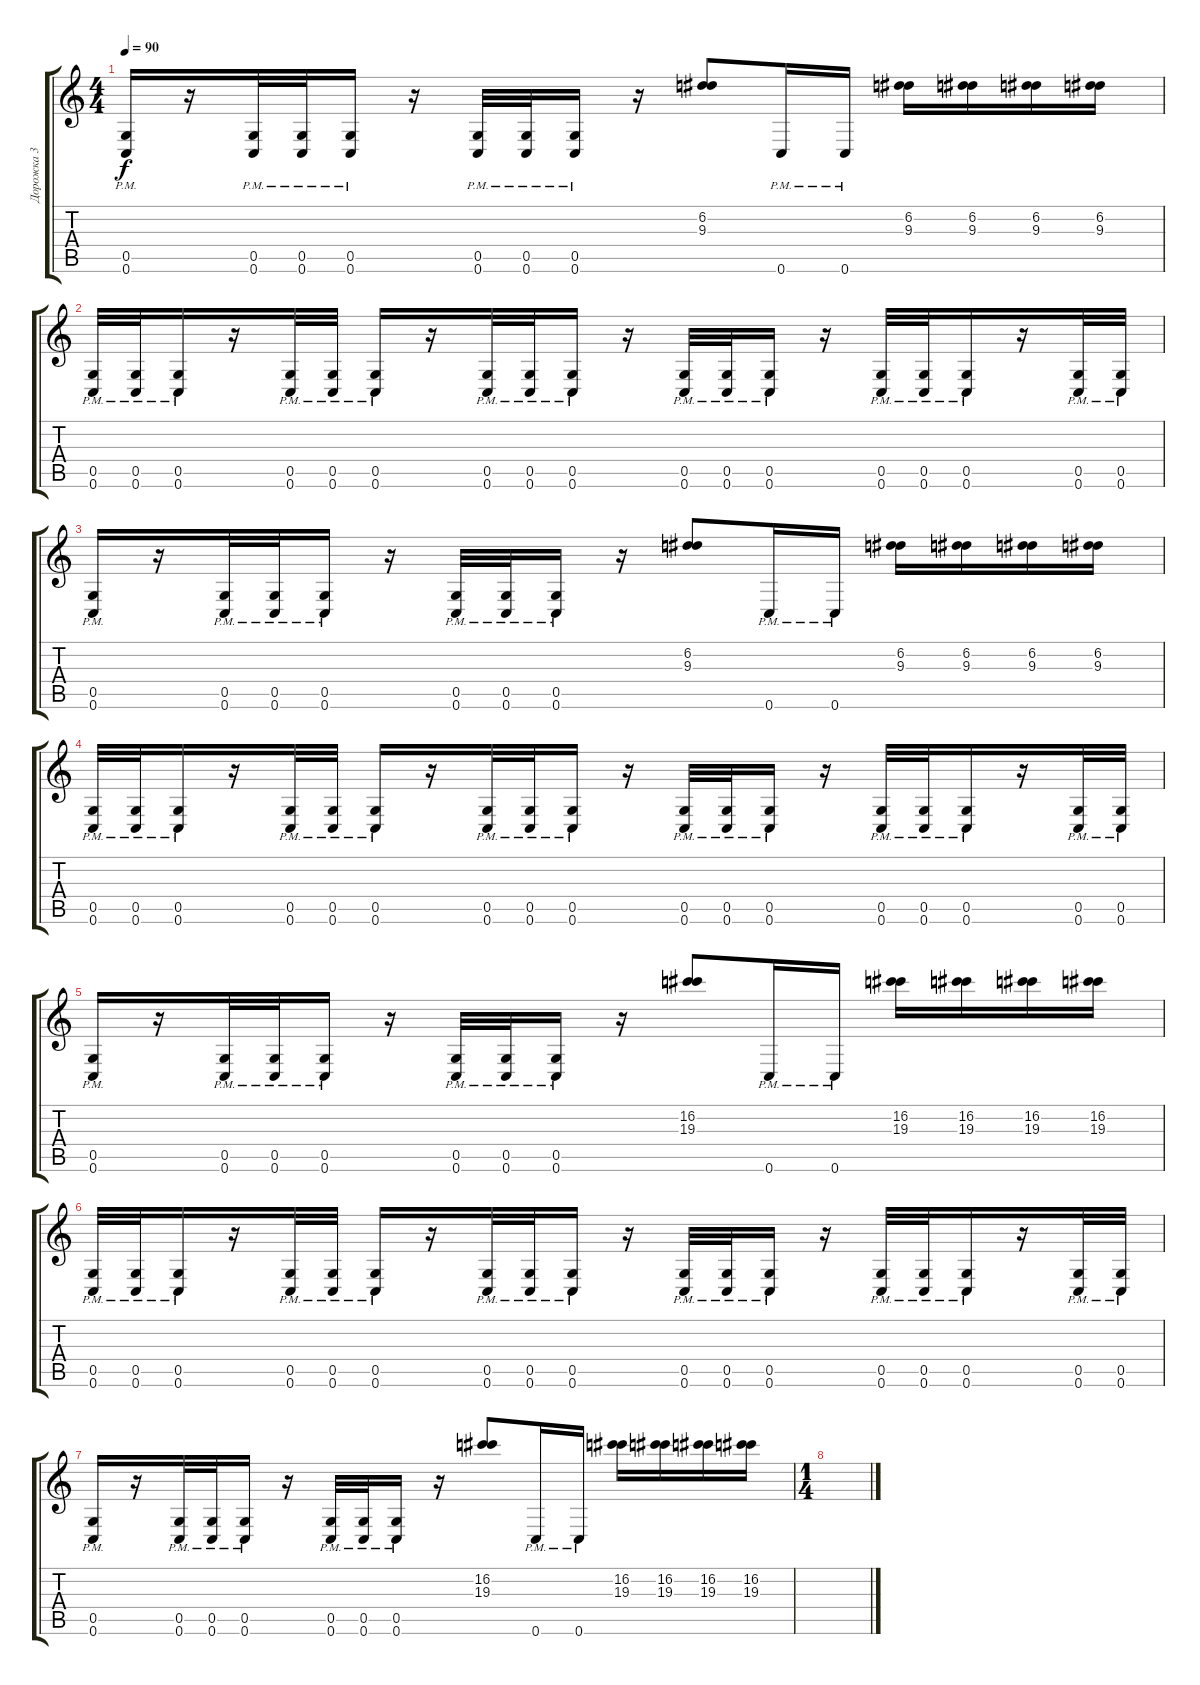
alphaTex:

\track ("Дорожка 3" "Дорожка 3") {instrument distortionguitar}
\staff {score tabs}
\tuning (D4 A3 F3 C3 G2 C2) {hide}
\ts (4 4)
\tempo 90
\clef g2
\ks c
(0.5{pm} 0.6{pm}).16{dy f} r.16 (0.5{pm} 0.6{pm}).32 (0.5{pm} 0.6{pm}).32 (0.5{pm} 0.6{pm}).16 r.16 (0.5{pm} 0.6{pm}).32 (0.5{pm} 0.6{pm}).32 (0.5{pm} 0.6{pm}).16 r.16 (6.2 9.3).8 0.6{pm}.16 0.6{pm}.16 (6.2 9.3).16 (6.2 9.3).16 (6.2 9.3).16 (6.2 9.3).16 |
(0.5{pm} 0.6{pm}).32 (0.5{pm} 0.6{pm}).32 (0.5{pm} 0.6{pm}).16 r.16 (0.5{pm} 0.6{pm}).32 (0.5{pm} 0.6{pm}).32 (0.5{pm} 0.6{pm}).16 r.16 (0.5{pm} 0.6{pm}).32 (0.5{pm} 0.6{pm}).32 (0.5{pm} 0.6{pm}).16 r.16 (0.5{pm} 0.6{pm}).32 (0.5{pm} 0.6{pm}).32 (0.5{pm} 0.6{pm}).16 r.16 (0.5{pm} 0.6{pm}).32 (0.5{pm} 0.6{pm}).32 (0.5{pm} 0.6{pm}).16 r.16 (0.5{pm} 0.6{pm}).32 (0.5{pm} 0.6{pm}).32 |
(0.5{pm} 0.6{pm}).16 r.16 (0.5{pm} 0.6{pm}).32 (0.5{pm} 0.6{pm}).32 (0.5{pm} 0.6{pm}).16 r.16 (0.5{pm} 0.6{pm}).32 (0.5{pm} 0.6{pm}).32 (0.5{pm} 0.6{pm}).16 r.16 (6.2 9.3).8 0.6{pm}.16 0.6{pm}.16 (6.2 9.3).16 (6.2 9.3).16 (6.2 9.3).16 (6.2 9.3).16 |
(0.5{pm} 0.6{pm}).32 (0.5{pm} 0.6{pm}).32 (0.5{pm} 0.6{pm}).16 r.16 (0.5{pm} 0.6{pm}).32 (0.5{pm} 0.6{pm}).32 (0.5{pm} 0.6{pm}).16 r.16 (0.5{pm} 0.6{pm}).32 (0.5{pm} 0.6{pm}).32 (0.5{pm} 0.6{pm}).16 r.16 (0.5{pm} 0.6{pm}).32 (0.5{pm} 0.6{pm}).32 (0.5{pm} 0.6{pm}).16 r.16 (0.5{pm} 0.6{pm}).32 (0.5{pm} 0.6{pm}).32 (0.5{pm} 0.6{pm}).16 r.16 (0.5{pm} 0.6{pm}).32 (0.5{pm} 0.6{pm}).32 |
(0.5{pm} 0.6{pm}).16 r.16 (0.5{pm} 0.6{pm}).32 (0.5{pm} 0.6{pm}).32 (0.5{pm} 0.6{pm}).16 r.16 (0.5{pm} 0.6{pm}).32 (0.5{pm} 0.6{pm}).32 (0.5{pm} 0.6{pm}).16 r.16 (16.2 19.3).8 0.6{pm}.16 0.6{pm}.16 (16.2 19.3).16 (16.2 19.3).16 (16.2 19.3).16 (16.2 19.3).16 |
(0.5{pm} 0.6{pm}).32 (0.5{pm} 0.6{pm}).32 (0.5{pm} 0.6{pm}).16 r.16 (0.5{pm} 0.6{pm}).32 (0.5{pm} 0.6{pm}).32 (0.5{pm} 0.6{pm}).16 r.16 (0.5{pm} 0.6{pm}).32 (0.5{pm} 0.6{pm}).32 (0.5{pm} 0.6{pm}).16 r.16 (0.5{pm} 0.6{pm}).32 (0.5{pm} 0.6{pm}).32 (0.5{pm} 0.6{pm}).16 r.16 (0.5{pm} 0.6{pm}).32 (0.5{pm} 0.6{pm}).32 (0.5{pm} 0.6{pm}).16 r.16 (0.5{pm} 0.6{pm}).32 (0.5{pm} 0.6{pm}).32 |
(0.5{pm} 0.6{pm}).16 r.16 (0.5{pm} 0.6{pm}).32 (0.5{pm} 0.6{pm}).32 (0.5{pm} 0.6{pm}).16 r.16 (0.5{pm} 0.6{pm}).32 (0.5{pm} 0.6{pm}).32 (0.5{pm} 0.6{pm}).16 r.16 (16.2 19.3).8 0.6{pm}.16 0.6{pm}.16 (16.2 19.3).16 (16.2 19.3).16 (16.2 19.3).16 (16.2 19.3).16 |
\ts (1 4)
